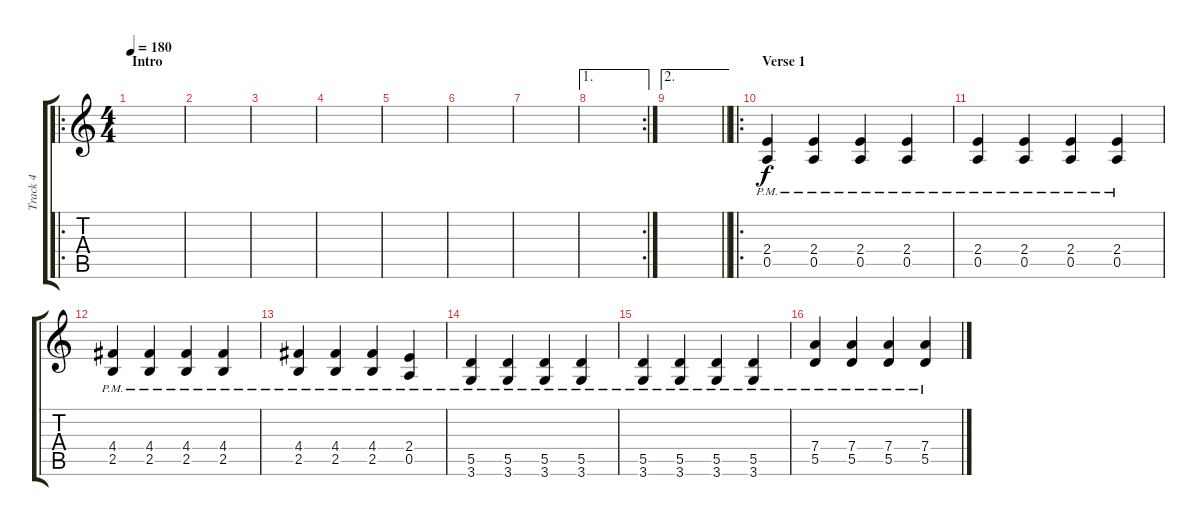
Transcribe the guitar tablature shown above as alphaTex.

\track ("Track 4" "Track 4") {instrument overdrivenguitar}
\staff {score tabs}
\tuning (E4 B3 G3 D3 A2 E2) {hide}
\ro
\ts (4 4)
\section ("" "Intro")
\tempo 180
\clef g2
\ks c
|
|
|
|
|
|
|
\ae 1
\rc 2
|
\ae 2
\barLineRight lightlight
|
\ro
\section ("" "Verse 1")
(2.4 0.5{pm}).4 (2.4 0.5{pm}).4 (2.4 0.5{pm}).4 (2.4 0.5{pm}).4 |
(2.4 0.5{pm}).4 (2.4 0.5{pm}).4 (2.4 0.5{pm}).4 (2.4 0.5{pm}).4 |
(4.4 2.5{pm}).4 (4.4 2.5{pm}).4 (4.4 2.5{pm}).4 (4.4 2.5{pm}).4 |
(4.4 2.5{pm}).4 (4.4 2.5{pm}).4 (4.4 2.5{pm}).4 (2.4 0.5{pm}).4 |
(5.5{pm} 3.6).4 (5.5{pm} 3.6).4 (5.5{pm} 3.6).4 (5.5{pm} 3.6).4 |
(5.5{pm} 3.6).4 (5.5{pm} 3.6).4 (5.5{pm} 3.6).4 (5.5{pm} 3.6).4 |
(7.4 5.5{pm}).4 (7.4 5.5{pm}).4 (7.4 5.5{pm}).4 (7.4 5.5{pm}).4
